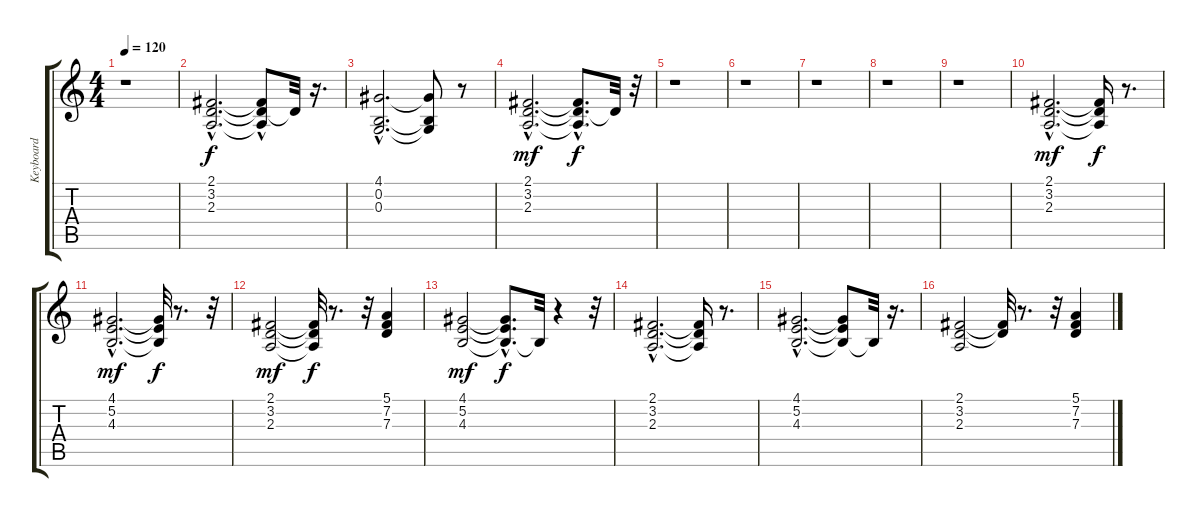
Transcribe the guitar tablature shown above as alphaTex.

\track ("Keyboard" "Keyboard") {instrument electricpiano2}
\staff {score tabs}
\tuning (E4 B3 G3 D3 A2 E2) {hide}
\ts (4 4)
\tempo 120
\clef g2
\ks c
r.1{dy f} |
(2.1{hac} 3.2{hac} 2.3{hac}).2{d} (2.1{hac t} 3.2{t} 2.3{t}).8 3.2{t}.32 r.16{d} |
(4.1{hac} 0.2{hac} 0.3{hac}).2{d} (4.1{t} 0.2{t} 0.3{t}).8 r.8 |
(2.1{hac} 3.2{hac} 2.3{hac}).2{d dy mf} (2.1{t} 3.2{hac t} 2.3{t}).8{d dy f} 3.2{t}.32 r.32 |
r.1 |
r.1 |
r.1 |
r.1 |
r.1 |
(2.1{hac} 3.2{hac} 2.3{hac}).2{d dy mf} (2.1{t} 3.2{t} 2.3{t}).16{dy f} r.8{d} |
(4.1{hac} 5.2{hac} 4.3{hac}).2{d dy mf} (4.1{t} 5.2{t} 4.3{t}).32{dy f} r.8{d} r.32 |
(2.1 3.2 2.3).2{dy mf} (2.1{t} 3.2{t} 2.3{t}).32{dy f} r.8{d} r.32 (5.1 7.2 7.3).4 |
(4.1 5.2 4.3).2{dy mf} (4.1{hac t} 5.2{hac t} 4.3{hac t}).8{d dy f} 4.3{t}.32 r.4 r.32 |
(2.1{hac} 3.2{hac} 2.3{hac}).2{d} (2.1{t} 3.2{t} 2.3{t}).16 r.8{d} |
(4.1{hac} 5.2{hac} 4.3{hac}).2{d} (4.1{t} 5.2{t} 4.3{t}).8 4.3{t}.32 r.16{d} |
(2.1 3.2 2.3).2 (2.1{t} 3.2{t}).32 r.8{d} r.32 (5.1 7.2 7.3).4
